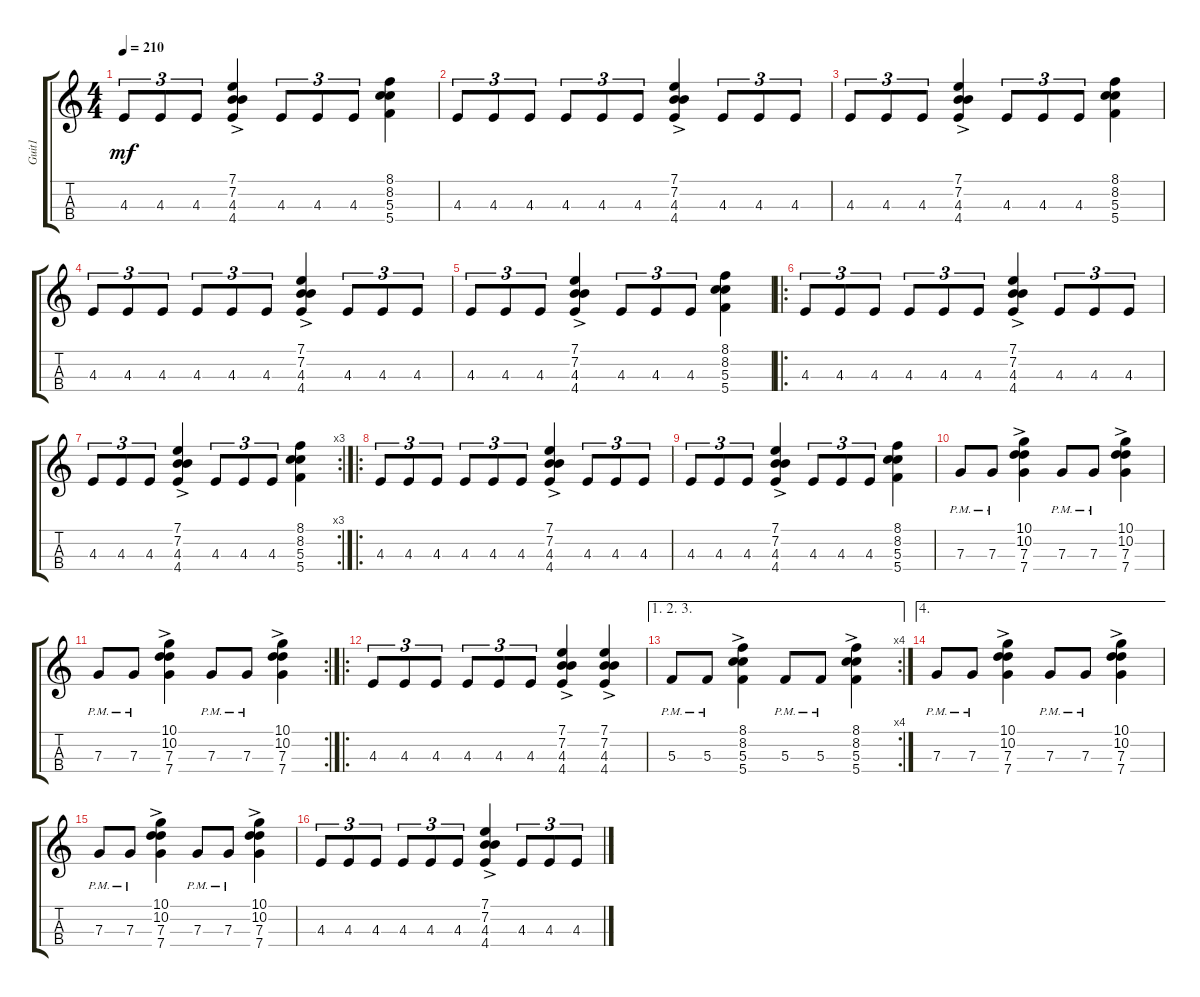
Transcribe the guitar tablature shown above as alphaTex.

\track ("Guit1" "Guit1") {instrument shamisen}
\staff {score tabs}
\tuning (A4 E4 C4 G4) {hide}
\ts (4 4)
\tempo 210
\clef g2
\ks c
4.3.8{tu (3 2) dy mf} 4.3.8{tu (3 2)} 4.3.8{tu (3 2)} (7.1{ac} 7.2{ac} 4.3 4.4).4 4.3.8{tu (3 2)} 4.3.8{tu (3 2)} 4.3.8{tu (3 2)} (8.1 8.2 5.3 5.4).4 |
4.3.8{tu (3 2)} 4.3.8{tu (3 2)} 4.3.8{tu (3 2)} 4.3.8{tu (3 2)} 4.3.8{tu (3 2)} 4.3.8{tu (3 2)} (7.1{ac} 7.2{ac} 4.3 4.4).4 4.3.8{tu (3 2)} 4.3.8{tu (3 2)} 4.3.8{tu (3 2)} |
4.3.8{tu (3 2)} 4.3.8{tu (3 2)} 4.3.8{tu (3 2)} (7.1{ac} 7.2{ac} 4.3 4.4).4 4.3.8{tu (3 2)} 4.3.8{tu (3 2)} 4.3.8{tu (3 2)} (8.1 8.2 5.3 5.4).4 |
4.3.8{tu (3 2)} 4.3.8{tu (3 2)} 4.3.8{tu (3 2)} 4.3.8{tu (3 2)} 4.3.8{tu (3 2)} 4.3.8{tu (3 2)} (7.1{ac} 7.2{ac} 4.3 4.4).4 4.3.8{tu (3 2)} 4.3.8{tu (3 2)} 4.3.8{tu (3 2)} |
4.3.8{tu (3 2)} 4.3.8{tu (3 2)} 4.3.8{tu (3 2)} (7.1{ac} 7.2{ac} 4.3 4.4).4 4.3.8{tu (3 2)} 4.3.8{tu (3 2)} 4.3.8{tu (3 2)} (8.1 8.2 5.3 5.4).4 |
\ro
4.3.8{tu (3 2)} 4.3.8{tu (3 2)} 4.3.8{tu (3 2)} 4.3.8{tu (3 2)} 4.3.8{tu (3 2)} 4.3.8{tu (3 2)} (7.1{ac} 7.2{ac} 4.3 4.4).4 4.3.8{tu (3 2)} 4.3.8{tu (3 2)} 4.3.8{tu (3 2)} |
\rc 3
4.3.8{tu (3 2)} 4.3.8{tu (3 2)} 4.3.8{tu (3 2)} (7.1{ac} 7.2{ac} 4.3 4.4).4 4.3.8{tu (3 2)} 4.3.8{tu (3 2)} 4.3.8{tu (3 2)} (8.1 8.2 5.3 5.4).4 |
\ro
4.3.8{tu (3 2)} 4.3.8{tu (3 2)} 4.3.8{tu (3 2)} 4.3.8{tu (3 2)} 4.3.8{tu (3 2)} 4.3.8{tu (3 2)} (7.1{ac} 7.2{ac} 4.3 4.4).4 4.3.8{tu (3 2)} 4.3.8{tu (3 2)} 4.3.8{tu (3 2)} |
4.3.8{tu (3 2)} 4.3.8{tu (3 2)} 4.3.8{tu (3 2)} (7.1{ac} 7.2{ac} 4.3 4.4).4 4.3.8{tu (3 2)} 4.3.8{tu (3 2)} 4.3.8{tu (3 2)} (8.1 8.2 5.3 5.4).4 |
7.3{pm}.8 7.3{pm}.8 (10.1{ac} 10.2{ac} 7.3 7.4{ac}).4 7.3{pm}.8 7.3{pm}.8 (10.1{ac} 10.2{ac} 7.3 7.4{ac}).4 |
\rc 2
7.3{pm}.8 7.3{pm}.8 (10.1{ac} 10.2{ac} 7.3 7.4{ac}).4 7.3{pm}.8 7.3{pm}.8 (10.1{ac} 10.2{ac} 7.3 7.4{ac}).4 |
\ro
4.3.8{tu (3 2)} 4.3.8{tu (3 2)} 4.3.8{tu (3 2)} 4.3.8{tu (3 2)} 4.3.8{tu (3 2)} 4.3.8{tu (3 2)} (7.1{ac} 7.2{ac} 4.3{ac} 4.4).4 (7.1{ac} 7.2{ac} 4.3{ac} 4.4).4 |
\ae (1 2 3)
\rc 4
5.3{pm}.8 5.3{pm}.8 (8.1{ac} 8.2{ac} 5.3{ac} 5.4).4 5.3{pm}.8 5.3{pm}.8 (8.1{ac} 8.2{ac} 5.3{ac} 5.4).4 |
\ae 4
7.3{pm}.8 7.3{pm}.8 (10.1{ac} 10.2{ac} 7.3 7.4{ac}).4 7.3{pm}.8 7.3{pm}.8 (10.1{ac} 10.2{ac} 7.3 7.4{ac}).4 |
7.3{pm}.8 7.3{pm}.8 (10.1{ac} 10.2{ac} 7.3 7.4{ac}).4 7.3{pm}.8 7.3{pm}.8 (10.1{ac} 10.2{ac} 7.3 7.4{ac}).4 |
4.3.8{tu (3 2)} 4.3.8{tu (3 2)} 4.3.8{tu (3 2)} 4.3.8{tu (3 2)} 4.3.8{tu (3 2)} 4.3.8{tu (3 2)} (7.1{ac} 7.2{ac} 4.3 4.4).4 4.3.8{tu (3 2)} 4.3.8{tu (3 2)} 4.3.8{tu (3 2)}
